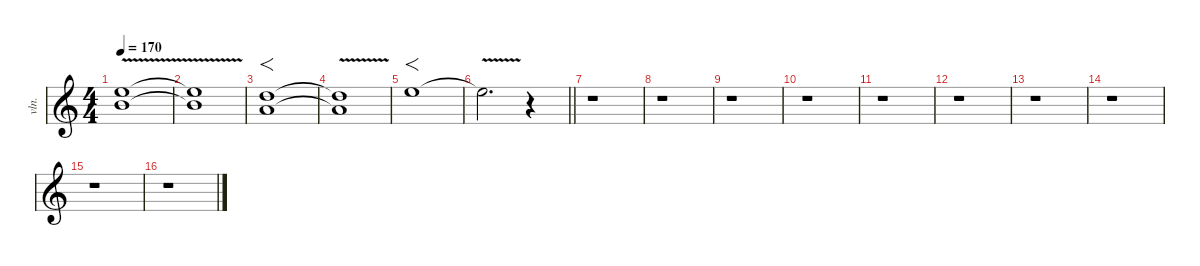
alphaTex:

\defaultSystemsLayout 4
\hideDynamics
\bracketExtendMode nobrackets
\otherSystemsTrackNameOrientation horizontal
\track ("Ambiance" "vln.") {instrument stringensemble1}
\staff {score}
\tuning (E4 B3 G3 D3 A2 E2)
\ts (4 4)
\tempo 170
\clef g2
\ks c
(12.1{v t} 12.2{v t}).1{dy f beam Down} |
(12.1{v t} 12.2{v t}).1{beam Down} |
(10.1 10.2).1{f dy fff beam Down} |
(10.1{v t} 10.2{v t}).1{dy f beam Down} |
12.1.1{f beam Down} |
\barLineRight lightlight
12.1{v t}.2{d beam Down} r.4{beam Down} |
r.1{beam Down} |
r.1{beam Down} |
r.1{beam Down} |
r.1{beam Down} |
r.1{beam Down} |
r.1{beam Down} |
r.1{beam Down} |
r.1{beam Down} |
r.1{beam Down} |
r.1{beam Down}
